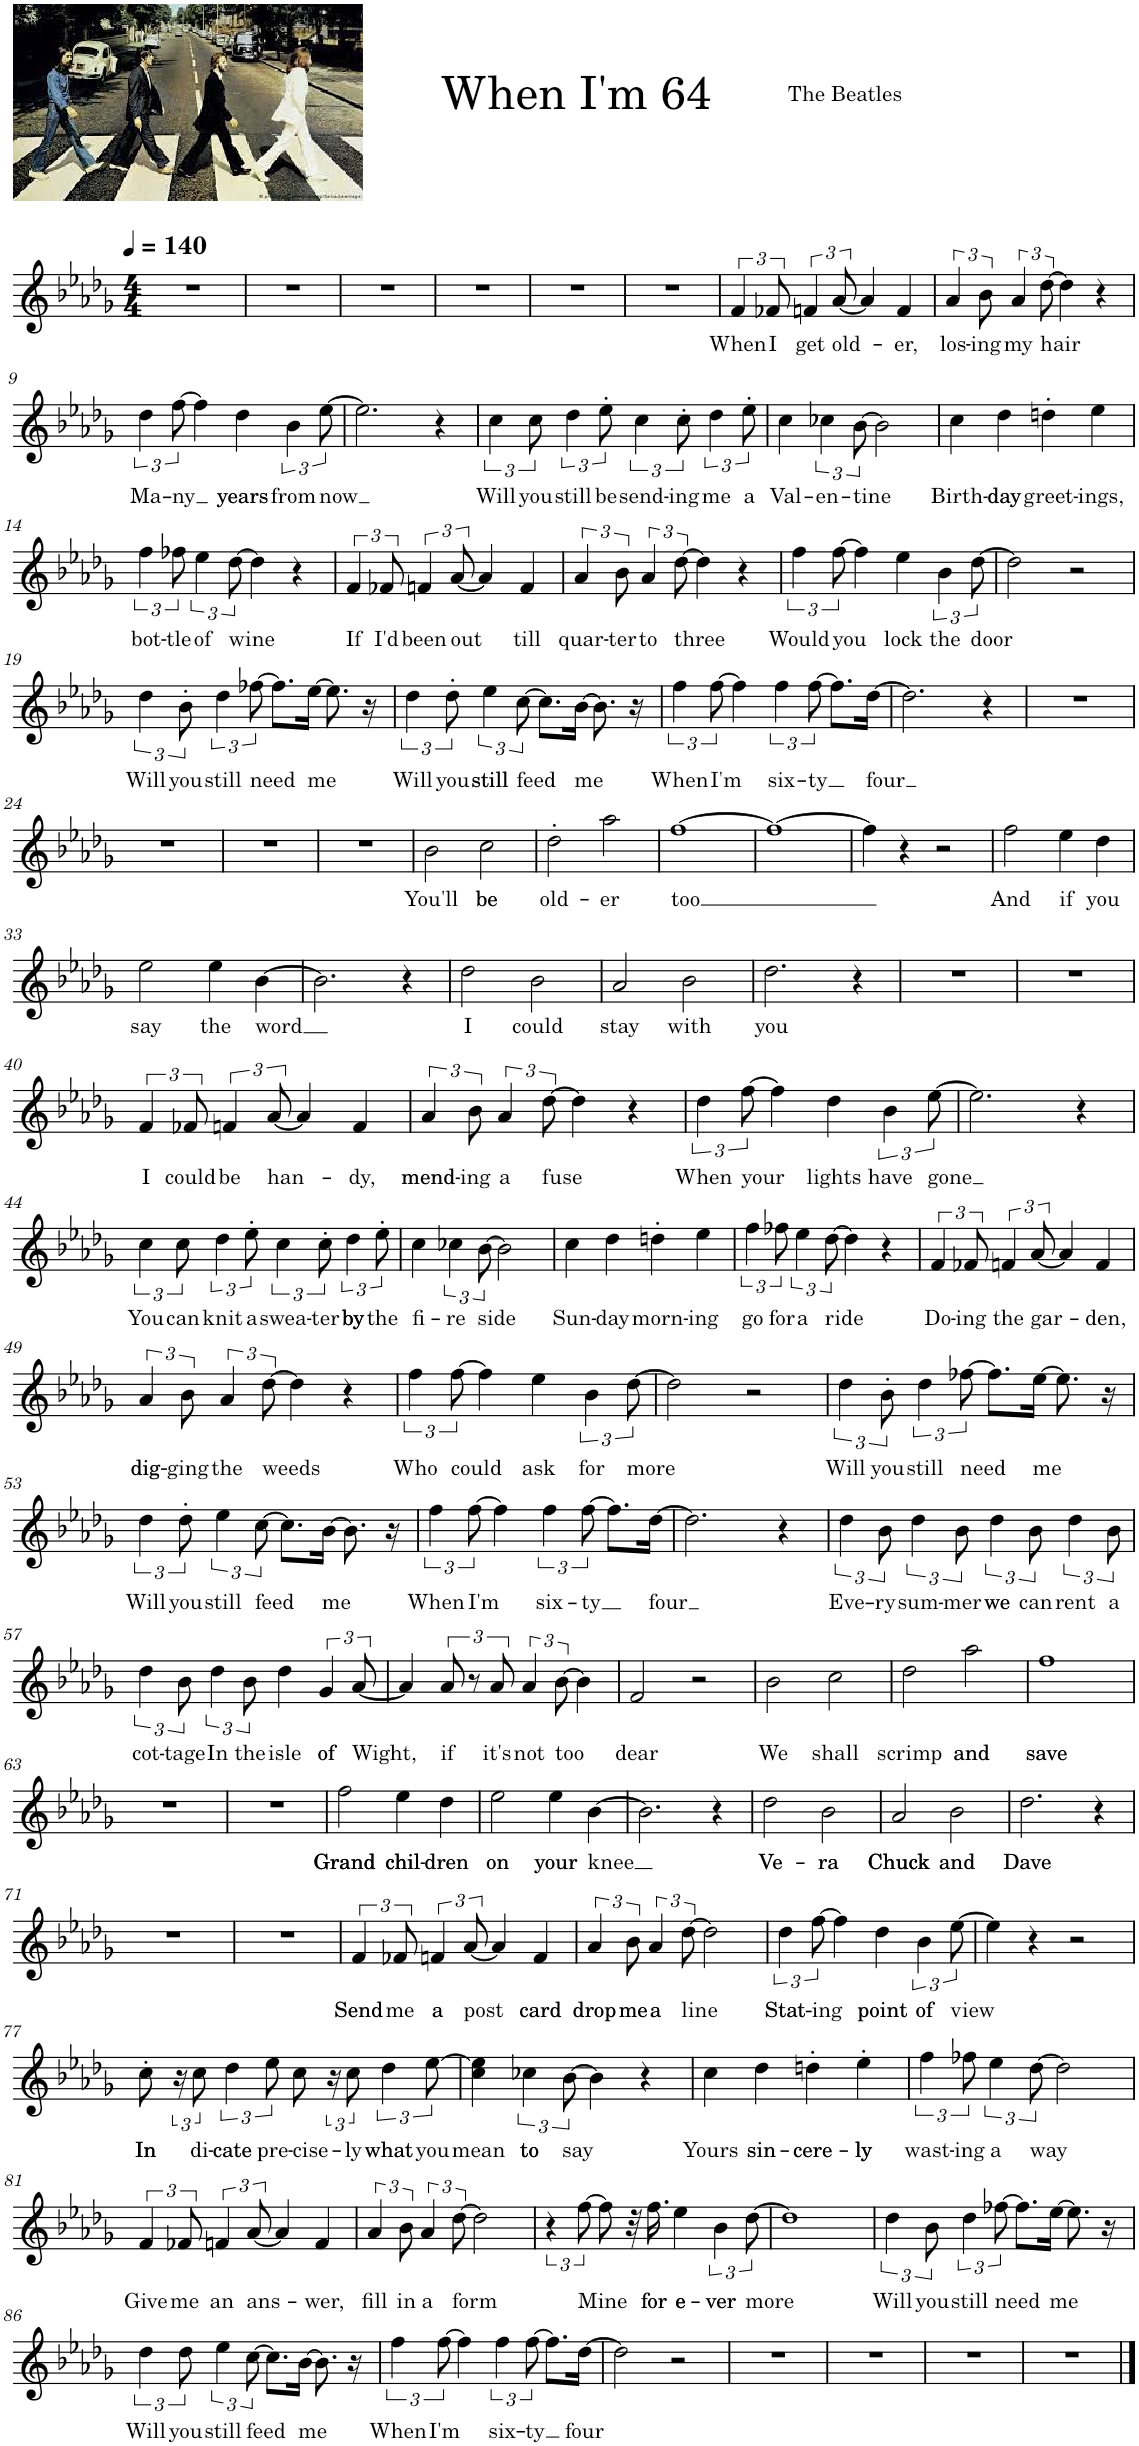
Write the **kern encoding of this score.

**kern	**text
*part1	*part1
*staff1	*staff1
*I"Treble Recorder, Piano	*
*I'T. Rec.	*
*clefG2	*
*k[b-e-a-d-g-]	*
*M4/4	*
=1	=1
1r	.
=2	=2
1r	.
=3	=3
1r	.
=4	=4
1r	.
=5	=5
1r	.
=6	=6
1r	.
=7	=7
!	!LO:LY:b
6f/	When
!	!LO:LY:b
12f-X/	I
!	!LO:LY:b
6fn/	get
!	!LO:LY:b
[12a-/	old-
4a-/]	.
!	!LO:LY:b
4f/	-er,
=8	=8
!	!LO:LY:b
6a-/	los-
!	!LO:LY:b
12b-\	-ing
!	!LO:LY:b
6a-/	my
!	!LO:LY:b
[12dd-\	hair
4dd-\]	.
4r	.
!!LO:LB:g=z
=9	=9
!	!LO:LY:b
6dd-\	Ma-
!	!LO:LY:b
[12ff\	-ny
4ff\]	.
!	!LO:LY:b
4dd-\	years
!	!LO:LY:b
6b-\	from
!	!LO:LY:b
[12ee-\	now
=10	=10
2.ee-\]	.
4r	.
=11	=11
!	!LO:LY:b
6cc\	Will
!	!LO:LY:b
12cc\	you
!	!LO:LY:b
6dd-\	still
!	!LO:LY:b
12ee-'\	be
!	!LO:LY:b
6cc\	send-
!	!LO:LY:b
12cc'\	-ing
!	!LO:LY:b
6dd-\	me
!	!LO:LY:b
12ee-'\	a
=12	=12
!	!LO:LY:b
4cc\	Val-
!	!LO:LY:b
6cc-X\	-en-
!	!LO:LY:b
[12b-\	-tine
2b-\]	.
=13	=13
!	!LO:LY:b
4cc\	Birth-
!	!LO:LY:b
4dd-\	day
!	!LO:LY:b
4ddn'\	greet-
!	!LO:LY:b
4ee-\	-ings,
!!LO:LB:g=z
=14	=14
!	!LO:LY:b
6ff\	bot-
!	!LO:LY:b
12ff-X\	-tle
!	!LO:LY:b
6ee-\	of
!	!LO:LY:b
[12dd-\	wine
4dd-\]	.
4r	.
=15	=15
!	!LO:LY:b
6f/	If
!	!LO:LY:b
12f-X/	I'd
!	!LO:LY:b
6fn/	been
!	!LO:LY:b
[12a-/	out
4a-/]	.
!	!LO:LY:b
4f/	till
=16	=16
!	!LO:LY:b
6a-/	quar-
!	!LO:LY:b
12b-\	-ter
!	!LO:LY:b
6a-/	to
!	!LO:LY:b
[12dd-\	three
4dd-\]	.
4r	.
=17	=17
!	!LO:LY:b
6ff\	Would
!	!LO:LY:b
[12ff\	you
4ff\]	.
!	!LO:LY:b
4ee-\	lock
!	!LO:LY:b
6b-\	the
!	!LO:LY:b
[12dd-\	door
=18	=18
2dd-\]	.
2r	.
!!LO:LB:g=z
=19	=19
!	!LO:LY:b
6dd-\	Will
!	!LO:LY:b
12b-'\	you
!	!LO:LY:b
6dd-\	still
!	!LO:LY:b
[12ff-X\	need
8.ff-\L]	.
!	!LO:LY:b
[16ee-\Jk	me
8.ee-\]	.
16r	.
=20	=20
!	!LO:LY:b
6dd-\	Will
!	!LO:LY:b
12dd-'\	you
!	!LO:LY:b
6ee-\	still
!	!LO:LY:b
[12cc\	feed
8.cc\L]	.
!	!LO:LY:b
[16b-\Jk	me
8.b-\]	.
16r	.
=21	=21
!	!LO:LY:b
6ff\	When
!	!LO:LY:b
[12ff\	I'm
4ff\]	.
!	!LO:LY:b
6ff\	six-
!	!LO:LY:b
[12ff\	-ty
8.ff\L]	.
!	!LO:LY:b
[16dd-\Jk	four
=22	=22
2.dd-\]	.
4r	.
=23	=23
1r	.
!!LO:LB:g=z
=24	=24
1r	.
=25	=25
1r	.
=26	=26
1r	.
=27	=27
!	!LO:LY:b
2b-\	You'll
!	!LO:LY:b
2cc\	be
=28	=28
!	!LO:LY:b
2dd-'\	old-
!	!LO:LY:b
2aa-\	-er
=29	=29
!	!LO:LY:b
[1ff	too
=30	=30
1ff_	.
=31	=31
4ff\]	.
4r	.
2r	.
=32	=32
!	!LO:LY:b
2ff\	And
!	!LO:LY:b
4ee-\	if
!	!LO:LY:b
4dd-\	you
!!LO:LB:g=z
=33	=33
!	!LO:LY:b
2ee-\	say
!	!LO:LY:b
4ee-\	the
!	!LO:LY:b
[4b-\	word
=34	=34
2.b-\]	.
4r	.
=35	=35
!	!LO:LY:b
2dd-\	I
!	!LO:LY:b
2b-\	could
=36	=36
!	!LO:LY:b
2a-/	stay
!	!LO:LY:b
2b-\	with
=37	=37
!	!LO:LY:b
2.dd-\	you
4r	.
=38	=38
1r	.
=39	=39
1r	.
!!LO:LB:g=z
=40	=40
!	!LO:LY:b
6f/	I
!	!LO:LY:b
12f-X/	could
!	!LO:LY:b
6fn/	be
!	!LO:LY:b
[12a-/	han-
4a-/]	.
!	!LO:LY:b
4f/	-dy,
=41	=41
!	!LO:LY:b
6a-/	mend
!	!LO:LY:b
12b-\	-ing
!	!LO:LY:b
6a-/	a
!	!LO:LY:b
[12dd-\	fuse
4dd-\]	.
4r	.
=42	=42
!	!LO:LY:b
6dd-\	When
!	!LO:LY:b
[12ff\	your
4ff\]	.
!	!LO:LY:b
4dd-\	lights
!	!LO:LY:b
6b-\	have
!	!LO:LY:b
[12ee-\	gone
=43	=43
2.ee-\]	.
4r	.
!!LO:LB:g=z
=44	=44
!	!LO:LY:b
6cc\	You
!	!LO:LY:b
12cc\	can
!	!LO:LY:b
6dd-\	knit
!	!LO:LY:b
12ee-'\	a
!	!LO:LY:b
6cc\	swea-
!	!LO:LY:b
12cc'\	-ter
!	!LO:LY:b
6dd-\	by
!	!LO:LY:b
12ee-'\	the
=45	=45
!	!LO:LY:b
4cc\	fi-
!	!LO:LY:b
6cc-X\	-re
!	!LO:LY:b
[12b-\	side
2b-\]	.
=46	=46
!	!LO:LY:b
4cc\	Sun-
!	!LO:LY:b
4dd-\	-day
!	!LO:LY:b
4ddn'\	morn-
!	!LO:LY:b
4ee-\	-ing
=47	=47
!	!LO:LY:b
6ff\	go
!	!LO:LY:b
12ff-X\	for
!	!LO:LY:b
6ee-\	a
!	!LO:LY:b
[12dd-\	ride
4dd-\]	.
4r	.
=48	=48
!	!LO:LY:b
6f/	Do-
!	!LO:LY:b
12f-X/	-ing
!	!LO:LY:b
6fn/	the
!	!LO:LY:b
[12a-/	gar-
4a-/]	.
!	!LO:LY:b
4f/	-den,
!!LO:LB:g=z
=49	=49
!	!LO:LY:b
6a-/	dig
!	!LO:LY:b
12b-\	-ging
!	!LO:LY:b
6a-/	the
!	!LO:LY:b
[12dd-\	weeds
4dd-\]	.
4r	.
=50	=50
!	!LO:LY:b
6ff\	Who
!	!LO:LY:b
[12ff\	could
4ff\]	.
!	!LO:LY:b
4ee-\	ask
!	!LO:LY:b
6b-\	for
!	!LO:LY:b
[12dd-\	more
=51	=51
2dd-\]	.
2r	.
=52	=52
!	!LO:LY:b
6dd-\	Will
!	!LO:LY:b
12b-'\	you
!	!LO:LY:b
6dd-\	still
!	!LO:LY:b
[12ff-X\	need
8.ff-\L]	.
!	!LO:LY:b
[16ee-\Jk	me
8.ee-\]	.
16r	.
!!LO:LB:g=z
=53	=53
!	!LO:LY:b
6dd-\	Will
!	!LO:LY:b
12dd-'\	you
!	!LO:LY:b
6ee-\	still
!	!LO:LY:b
[12cc\	feed
8.cc\L]	.
!	!LO:LY:b
[16b-\Jk	me
8.b-\]	.
16r	.
=54	=54
!	!LO:LY:b
6ff\	When
!	!LO:LY:b
[12ff\	I'm
4ff\]	.
!	!LO:LY:b
6ff\	six-
!	!LO:LY:b
[12ff\	-ty
8.ff\L]	.
!	!LO:LY:b
[16dd-\Jk	four
=55	=55
2.dd-\]	.
4r	.
=56	=56
!	!LO:LY:b
6dd-\	Eve-
!	!LO:LY:b
12b-\	-ry
!	!LO:LY:b
6dd-\	sum-
!	!LO:LY:b
12b-\	-mer
!	!LO:LY:b
6dd-\	we
!	!LO:LY:b
12b-\	can
!	!LO:LY:b
6dd-\	rent
!	!LO:LY:b
12b-\	a
!!LO:LB:g=z
=57	=57
!	!LO:LY:b
6dd-\	cot-
!	!LO:LY:b
12b-\	-tage
!	!LO:LY:b
6dd-\	In
!	!LO:LY:b
12b-\	the
!	!LO:LY:b
4dd-\	isle
!	!LO:LY:b
6g-/	of
!	!LO:LY:b
[12a-/	Wight,
=58	=58
4a-/]	.
!	!LO:LY:b
12a-/	if
12r	.
!	!LO:LY:b
12a-/	it's
!	!LO:LY:b
6a-/	not
!	!LO:LY:b
[12b-\	too
4b-\]	.
=59	=59
!	!LO:LY:b
2f/	dear
2r	.
=60	=60
!	!LO:LY:b
2b-\	We
!	!LO:LY:b
2cc\	shall
=61	=61
!	!LO:LY:b
2dd-\	scrimp
!	!LO:LY:b
2aa-\	and
=62	=62
!	!LO:LY:b
1ff	save
!!LO:LB:g=z
=63	=63
1r	.
=64	=64
1r	.
=65	=65
!	!LO:LY:b
2ff\	Grand
!	!LO:LY:b
4ee-\	chil
!	!LO:LY:b
4dd-\	dren
=66	=66
!	!LO:LY:b
2ee-\	on
!	!LO:LY:b
4ee-\	your
!	!LO:LY:b
[4b-\	knee
=67	=67
2.b-\]	.
4r	.
=68	=68
!	!LO:LY:b
2dd-\	Ve
!	!LO:LY:b
2b-\	ra
=69	=69
!	!LO:LY:b
2a-/	Chuck
!	!LO:LY:b
2b-\	and
=70	=70
!	!LO:LY:b
2.dd-\	Dave
4r	.
!!LO:LB:g=z
=71	=71
1r	.
=72	=72
1r	.
=73	=73
!	!LO:LY:b
6f/	Send
!	!LO:LY:b
12f-X/	me
!	!LO:LY:b
6fn/	a
!	!LO:LY:b
[12a-/	post
4a-/]	.
!	!LO:LY:b
4f/	card
=74	=74
!	!LO:LY:b
6a-/	drop
!	!LO:LY:b
12b-\	me
!	!LO:LY:b
6a-/	a
!	!LO:LY:b
[12dd-\	line
2dd-\]	.
=75	=75
!	!LO:LY:b
6dd-\	Stat
!	!LO:LY:b
[12ff\	-ing
4ff\]	.
!	!LO:LY:b
4dd-\	point
!	!LO:LY:b
6b-\	of
!	!LO:LY:b
[12ee-\	view
=76	=76
4ee-\]	.
4r	.
2r	.
!!LO:LB:g=z
=77	=77
!	!LO:LY:b
8cc'\	In
24r	.
!	!LO:LY:b
12cc\	di-
!	!LO:LY:b
6dd-\	cate
!	!LO:LY:b
12ee-\	pre-
!	!LO:LY:b
8cc\	-cise-
24r	.
!	!LO:LY:b
12cc\	-ly
!	!LO:LY:b
6dd-\	what
!	!LO:LY:b
[12ee-\	you
=78	=78
!	!LO:LY:b
4cc\ 4ee-\]	mean
!	!LO:LY:b
6cc-X\	to
!	!LO:LY:b
[12b-\	say
4b-\]	.
4r	.
=79	=79
!	!LO:LY:b
4cc\	Yours
!	!LO:LY:b
4dd-\	sin
!	!LO:LY:b
4ddn'\	cere
!	!LO:LY:b
4ee-'\	ly
=80	=80
!	!LO:LY:b
6ff\	wast-
!	!LO:LY:b
12ff-X\	-ing
!	!LO:LY:b
6ee-\	a
!	!LO:LY:b
[12dd-\	way
2dd-\]	.
!!LO:LB:g=z
=81	=81
!	!LO:LY:b
6f/	Give
!	!LO:LY:b
12f-X/	me
!	!LO:LY:b
6fn/	an
!	!LO:LY:b
[12a-/	ans-
4a-/]	.
!	!LO:LY:b
4f/	-wer,
=82	=82
!	!LO:LY:b
6a-/	fill
!	!LO:LY:b
12b-\	in
!	!LO:LY:b
6a-/	a
!	!LO:LY:b
[12dd-\	form
2dd-\]	.
=83	=83
6r	.
!	!LO:LY:b
[12ff\	Mine
8ff\]	.
32r	.
!	!LO:LY:b
16.ff\	for
!	!LO:LY:b
4ee-\	e
!	!LO:LY:b
6b-\	ver
!	!LO:LY:b
[12dd-\	more
=84	=84
1dd-]	.
=85	=85
!	!LO:LY:b
6dd-\	Will
!	!LO:LY:b
12b-\	you
!	!LO:LY:b
6dd-\	still
!	!LO:LY:b
[12ff-X\	need
8.ff-\L]	.
!	!LO:LY:b
[16ee-\Jk	me
8.ee-\]	.
16r	.
!!LO:LB:g=z
=86	=86
!	!LO:LY:b
6dd-\	Will
!	!LO:LY:b
12dd-\	you
!	!LO:LY:b
6ee-\	still
!	!LO:LY:b
[12cc\	feed
8.cc\L]	.
!	!LO:LY:b
[16b-\Jk	me
8.b-\]	.
16r	.
=87	=87
!	!LO:LY:b
6ff\	When
!	!LO:LY:b
[12ff\	I'm
4ff\]	.
!	!LO:LY:b
6ff\	six-
!	!LO:LY:b
[12ff\	-ty
8.ff\L]	.
!	!LO:LY:b
[16dd-\Jk	four
=88	=88
2dd-\]	.
2r	.
=89	=89
1r	.
=90	=90
1r	.
=91	=91
1r	.
=92	=92
1r	.
==	==
*-	*-
